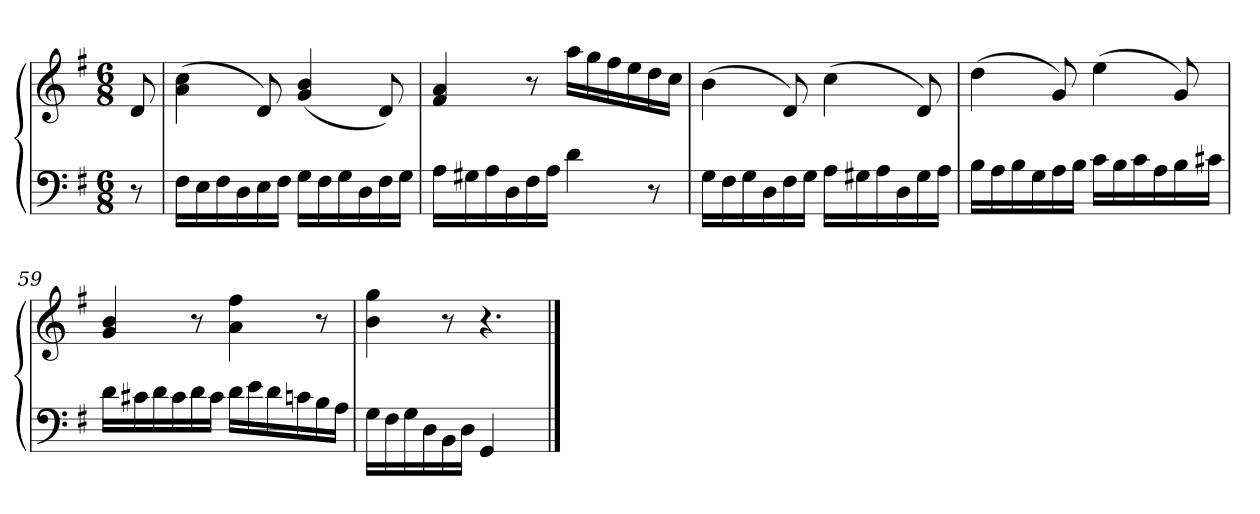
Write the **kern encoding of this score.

**kern	**kern
*part1	*part1
*staff2	*staff1
*clefF4	*clefG2
*k[f#]	*k[f#]
*G:	*G:
*M6/8	*M6/8
=	=
8r	8d
=55	=55
16F#LL	(4a 4cc
16E	.
16F#	.
16D	.
16E	8d)
16F#JJ	.
16GLL	(4g 4b
16F#	.
16G	.
16D	.
16F#	8d)
16GJJ	.
=56	=56
16ALL	4f# 4a
16G#X	.
16A	.
16D	.
16F#	8r
16AJJ	.
4d	16aaLL
.	16gg
.	16ff#
.	16ee
8r	16dd
.	16ccJJ
=57	=57
16GLL	(4b
16F#	.
16G	.
16D	.
16F#	8d)
16GJJ	.
16ALL	(4cc
16G#X	.
16A	.
16D	.
16G#	8d)
16AJJ	.
=58	=58
16BLL	(4dd
16A	.
16B	.
16G	.
16A	8g)
16BJJ	.
16cLL	(4ee
16B	.
16c	.
16A	.
16B	8g)
16c#XJJ	.
=59	=59
16dLL	4g 4b
16c#X	.
16d	.
16c#	.
16d	8r
16c#JJ	.
16dLL	4a 4ff#
16e	.
16d	.
16cn	.
16B	8r
16AJJ	.
=60	=60
16GLL	4b 4gg
16F#	.
16G	.
16D	.
16BB	8r
16DJJ	.
4GG	4.r
8ryy	.
==	==
*-	*-
